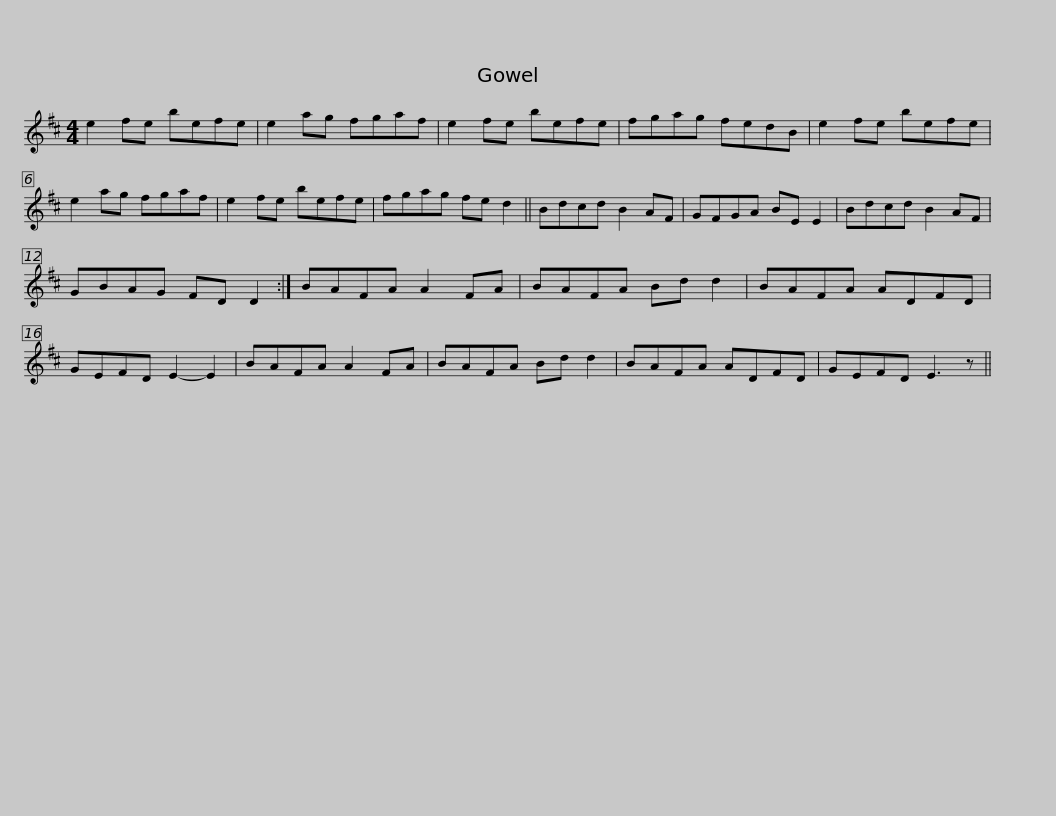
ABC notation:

X:1
L:1/8
M:4/4
I:linebreak $
K:D
V:1 treble
V:1
 e2 fe befe | e2 ag fgaf | e2 fe befe | fgag fedB | e2 fe befe | %5
 e2 ag fgaf |$ e2 fe befe | fgag fe d2 || Bdcd B2 AF | GFGA BE E2 | %10
 Bdcd B2 AF | GBAG FD D2 :|$ BAFA A2 FA | BAFA Bd d2 | BAFA ADFD | %15
 GEFD E2- E2 | BAFA A2 FA | BAFA Bd d2 |$ BAFA ADFD | GEFD E3 z || %20
